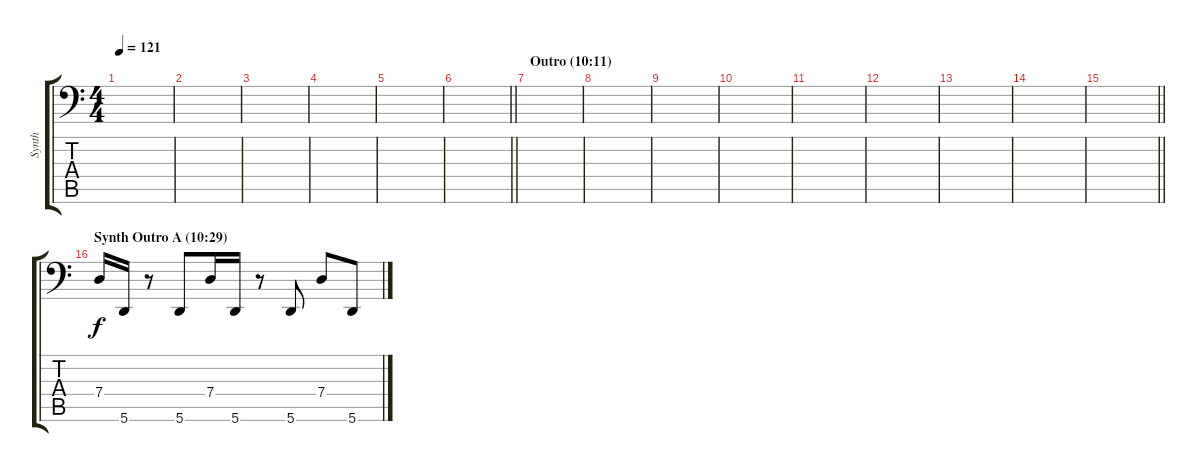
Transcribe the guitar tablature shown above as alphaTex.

\track ("Synth" "Synth") {instrument lead2sawtooth}
\staff {score tabs}
\tuning (A3 E3 C3 G2 D2 A1) {hide}
\ts (4 4)
\tempo 121
\clef f4
\ks c
|
|
|
|
|
\barLineRight lightlight
|
\section ("" "Outro (10:11)")
|
|
|
|
|
|
|
|
\barLineRight lightlight
|
\section ("" "Synth Outro A (10:29)")
7.4.16{volume 13 instrument lead2sawtooth} 5.6.16 r.8 5.6.8 7.4.16 5.6.16 r.8 5.6.8 7.4.8 5.6.8
